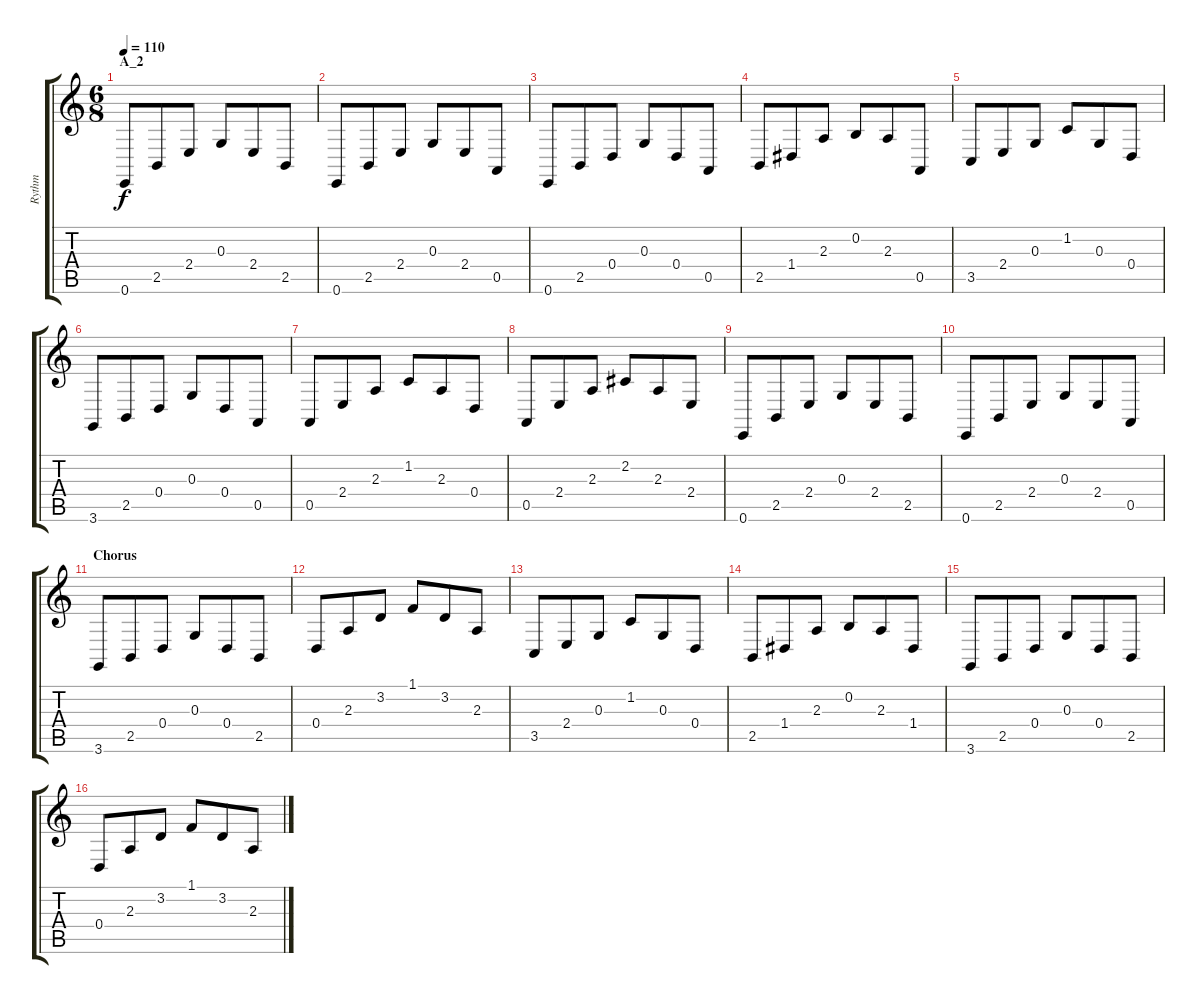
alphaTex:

\track ("Rythm" "Rythm") {instrument honkytonkpiano}
\staff {score tabs}
\tuning (E4 B3 G3 D3 A2 E2) {hide}
\ts (6 8)
\section ("" "A_2")
\tempo 110
\clef g2
\ks c
0.6.8{dy f} 2.5.8 2.4.8 0.3.8 2.4.8 2.5.8 |
0.6.8 2.5.8 2.4.8 0.3.8 2.4.8 0.5.8 |
0.6.8 2.5.8 0.4.8 0.3.8 0.4.8 0.5.8 |
2.5.8 1.4.8 2.3.8 0.2.8 2.3.8 0.5.8 |
3.5.8 2.4.8 0.3.8 1.2.8 0.3.8 0.4.8 |
3.6.8 2.5.8 0.4.8 0.3.8 0.4.8 0.5.8 |
0.5.8 2.4.8 2.3.8 1.2.8 2.3.8 0.4.8 |
0.5.8 2.4.8 2.3.8 2.2.8 2.3.8 2.4.8 |
0.6.8 2.5.8 2.4.8 0.3.8 2.4.8 2.5.8 |
0.6.8 2.5.8 2.4.8 0.3.8 2.4.8 0.5.8 |
\section ("" "Chorus")
3.6.8 2.5.8 0.4.8 0.3.8 0.4.8 2.5.8 |
0.4.8 2.3.8 3.2.8 1.1.8 3.2.8 2.3.8 |
3.5.8 2.4.8 0.3.8 1.2.8 0.3.8 0.4.8 |
2.5.8 1.4.8 2.3.8 0.2.8 2.3.8 1.4.8 |
3.6.8 2.5.8 0.4.8 0.3.8 0.4.8 2.5.8 |
0.4.8 2.3.8 3.2.8 1.1.8 3.2.8 2.3.8
